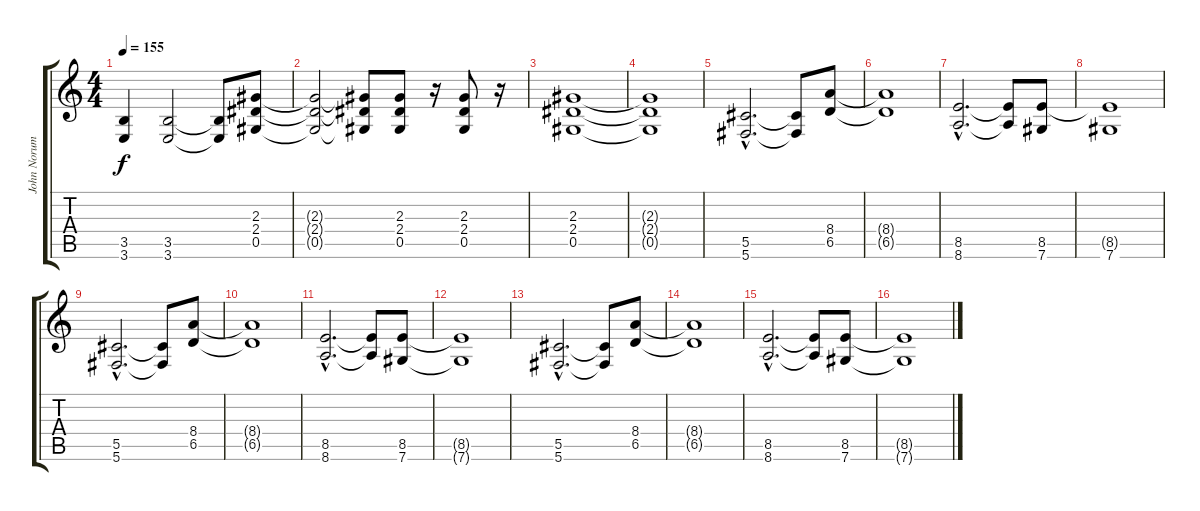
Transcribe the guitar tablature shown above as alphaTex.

\track ("John Norum" "John Norum") {instrument distortionguitar}
\staff {score tabs}
\tuning (Eb4 Bb3 Gb3 Db3 Ab2 Db2) {hide}
\ts (4 4)
\tempo 155
\clef g2
\ks c
(3.5 3.6).4{dy f} (3.5 3.6).2 (3.5{t} 3.6{t}).8 (2.3 2.4 0.5).8 |
(2.3{t} 2.4{t} 0.5{t}).2 (2.3{t} 2.4{t} 0.5{t}).8 (2.3 2.4 0.5).8 r.16 (2.3 2.4 0.5).8 r.16 |
(2.3 2.4 0.5).1 |
(2.3{t} 2.4{t} 0.5{t}).1 |
(5.5{hac} 5.6{hac}).2{d} (5.5{t} 5.6{t}).8 (8.4 6.5).8 |
(8.4{t} 6.5{t}).1 |
(8.5{hac} 8.6{hac}).2{d} (8.5{t} 8.6{t}).8 (8.5 7.6).8 |
(8.5{t} 7.6).1 |
(5.5{hac} 5.6{hac}).2{d} (5.5{t} 5.6{t}).8 (8.4 6.5).8 |
(8.4{t} 6.5{t}).1 |
(8.5{hac} 8.6{hac}).2{d} (8.5{t} 8.6{t}).8 (8.5 7.6).8 |
(8.5{t} 7.6{t}).1 |
(5.5{hac} 5.6{hac}).2{d} (5.5{t} 5.6{t}).8 (8.4 6.5).8 |
(8.4{t} 6.5{t}).1 |
(8.5{hac} 8.6{hac}).2{d} (8.5{t} 8.6{t}).8 (8.5 7.6).8 |
(8.5{t} 7.6{t}).1
